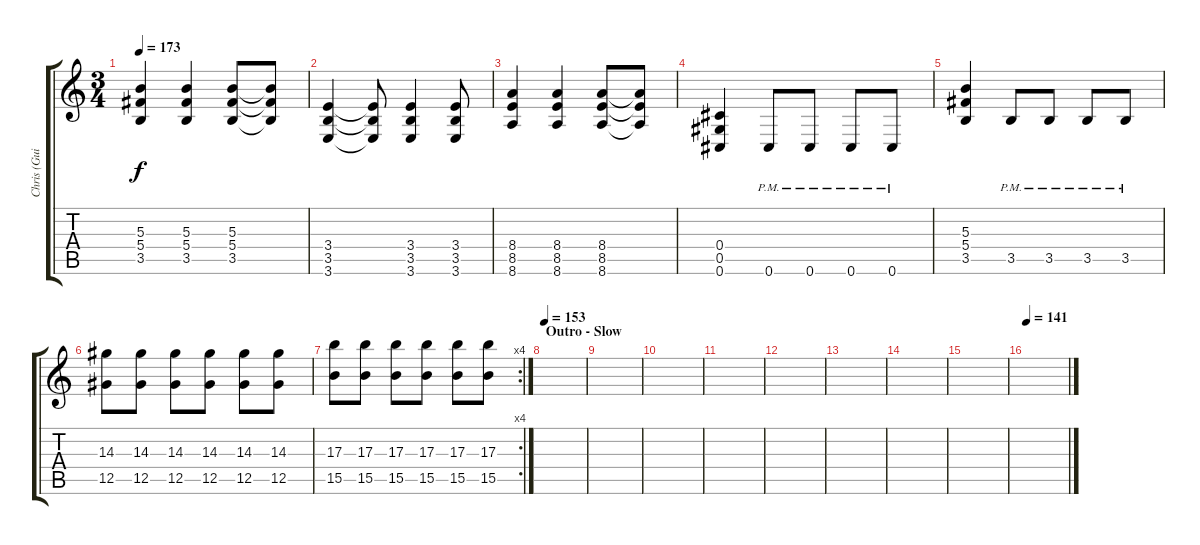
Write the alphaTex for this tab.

\track ("Chris (Guitar 1)" "Chris (Gui") {instrument distortionguitar}
\staff {score tabs}
\tuning (Eb4 Bb3 Gb3 Db3 Ab2 Db2) {hide}
\ts (3 4)
\tempo 173
\clef g2
\ks c
(5.3 5.4 3.5).4{dy f} (5.3 5.4 3.5).4 (5.3 5.4 3.5).8 (5.3{t} 5.4{t} 3.5{t}).8 |
(3.4 3.5 3.6).4 (3.4{t} 3.5{t} 3.6{t}).8 (3.4 3.5 3.6).4 (3.4 3.5 3.6).8 |
(8.4 8.5 8.6).4 (8.4 8.5 8.6).4 (8.4 8.5 8.6).8 (8.4{t} 8.5{t} 8.6{t}).8 |
(0.4 0.5 0.6).4 0.6{pm}.8 0.6{pm}.8 0.6{pm}.8 0.6{pm}.8 |
(5.3 5.4 3.5).4 3.5{pm}.8 3.5{pm}.8 3.5{pm}.8 3.5{pm}.8 |
(14.3 12.5).8 (14.3 12.5).8 (14.3 12.5).8 (14.3 12.5).8 (14.3 12.5).8 (14.3 12.5).8 |
\rc 4
(17.3 15.5).8 (17.3 15.5).8 (17.3 15.5).8 (17.3 15.5).8 (17.3 15.5).8 (17.3 15.5).8 |
\section ("" "Outro - Slow")
\tempo 153
|
|
|
|
|
|
|
|
\tempo 141
